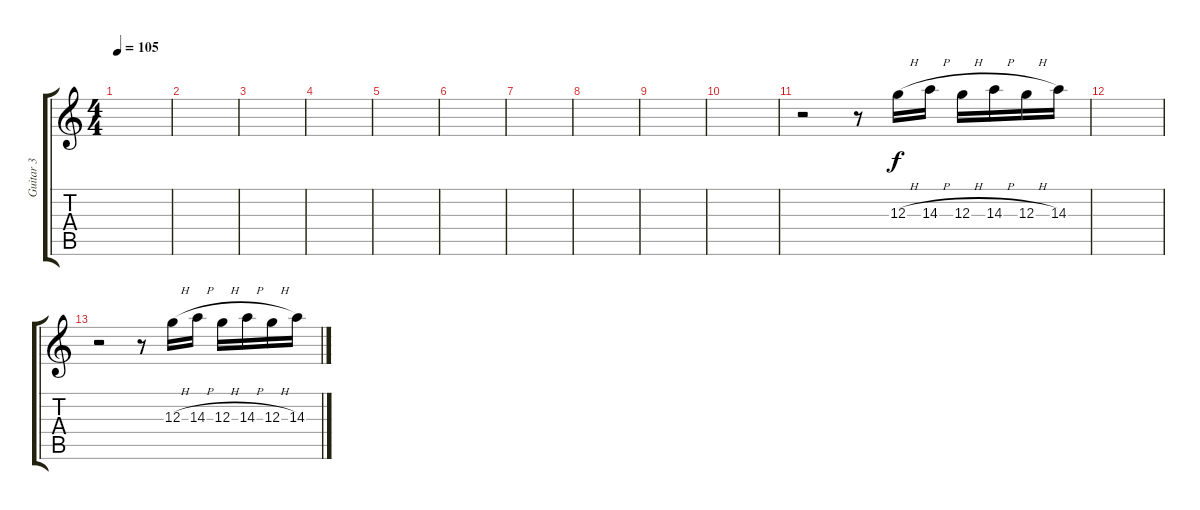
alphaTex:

\track ("Guitar 3" "Guitar 3") {instrument distortionguitar}
\staff {score tabs}
\tuning (E4 B3 G3 D3 A2 E2) {hide}
\ts (4 4)
\tempo 105
\clef g2
\ks c
|
|
|
|
|
|
|
|
|
|
r.2{balance 16} r.8 12.3{h}.16 14.3{h}.16 12.3{h}.16 14.3{h}.16 12.3{h}.16 14.3.16 |
|
r.2 r.8 12.3{h}.16 14.3{h}.16 12.3{h}.16 14.3{h}.16 12.3{h}.16 14.3.16
